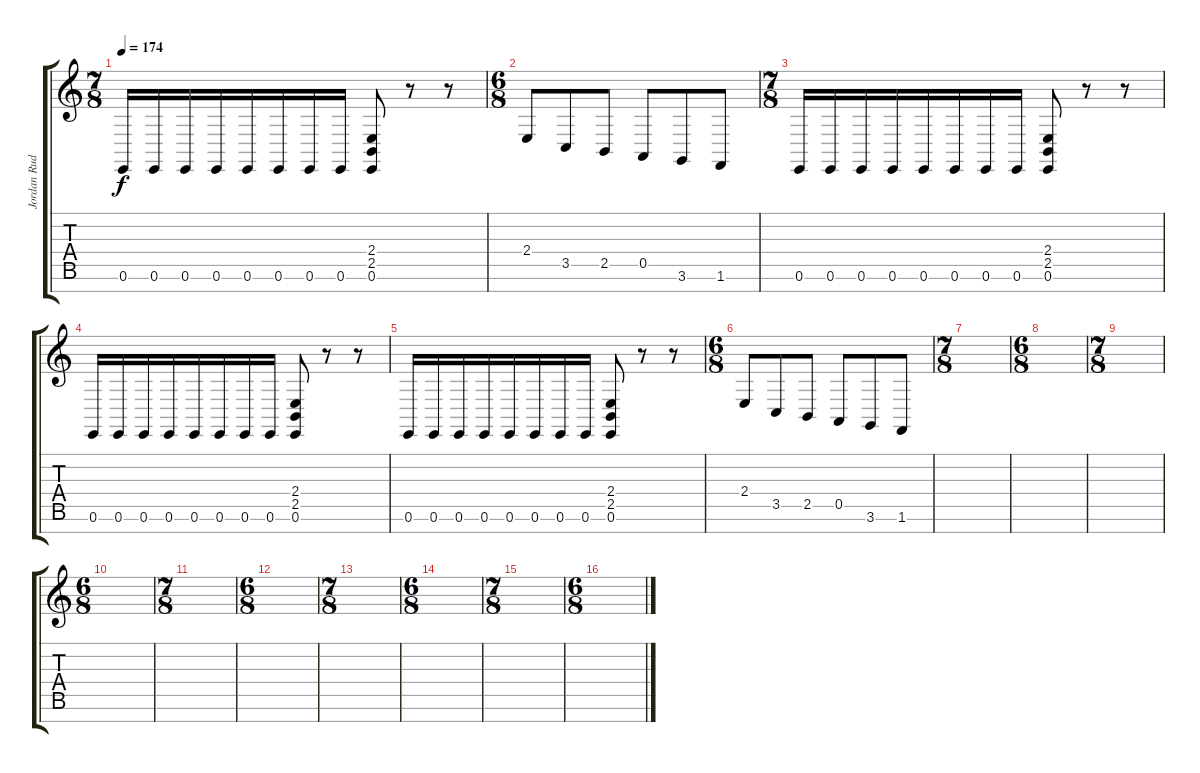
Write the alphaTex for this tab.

\track ("Jordan Rudess Synth" "Jordan Rud") {instrument lead2sawtooth}
\staff {score tabs}
\tuning (E4 B3 G3 D3 A2 E2 B1) {hide}
\ts (7 8)
\tempo 174
\clef g2
\ks c
0.6.16{dy f} 0.6.16 0.6.16 0.6.16 0.6.16 0.6.16 0.6.16 0.6.16 (2.4 2.5 0.6).8 r.8 r.8 |
\ts (6 8)
2.4.8 3.5.8 2.5.8 0.5.8 3.6.8 1.6.8 |
\ts (7 8)
0.6.16 0.6.16 0.6.16 0.6.16 0.6.16 0.6.16 0.6.16 0.6.16 (2.4 2.5 0.6).8 r.8 r.8 |
0.6.16 0.6.16 0.6.16 0.6.16 0.6.16 0.6.16 0.6.16 0.6.16 (2.4 2.5 0.6).8 r.8 r.8 |
0.6.16 0.6.16 0.6.16 0.6.16 0.6.16 0.6.16 0.6.16 0.6.16 (2.4 2.5 0.6).8 r.8 r.8 |
\ts (6 8)
2.4.8 3.5.8 2.5.8 0.5.8 3.6.8 1.6.8 |
\ts (7 8)
|
\ts (6 8)
|
\ts (7 8)
|
\ts (6 8)
|
\ts (7 8)
|
\ts (6 8)
|
\ts (7 8)
|
\ts (6 8)
|
\ts (7 8)
|
\ts (6 8)
